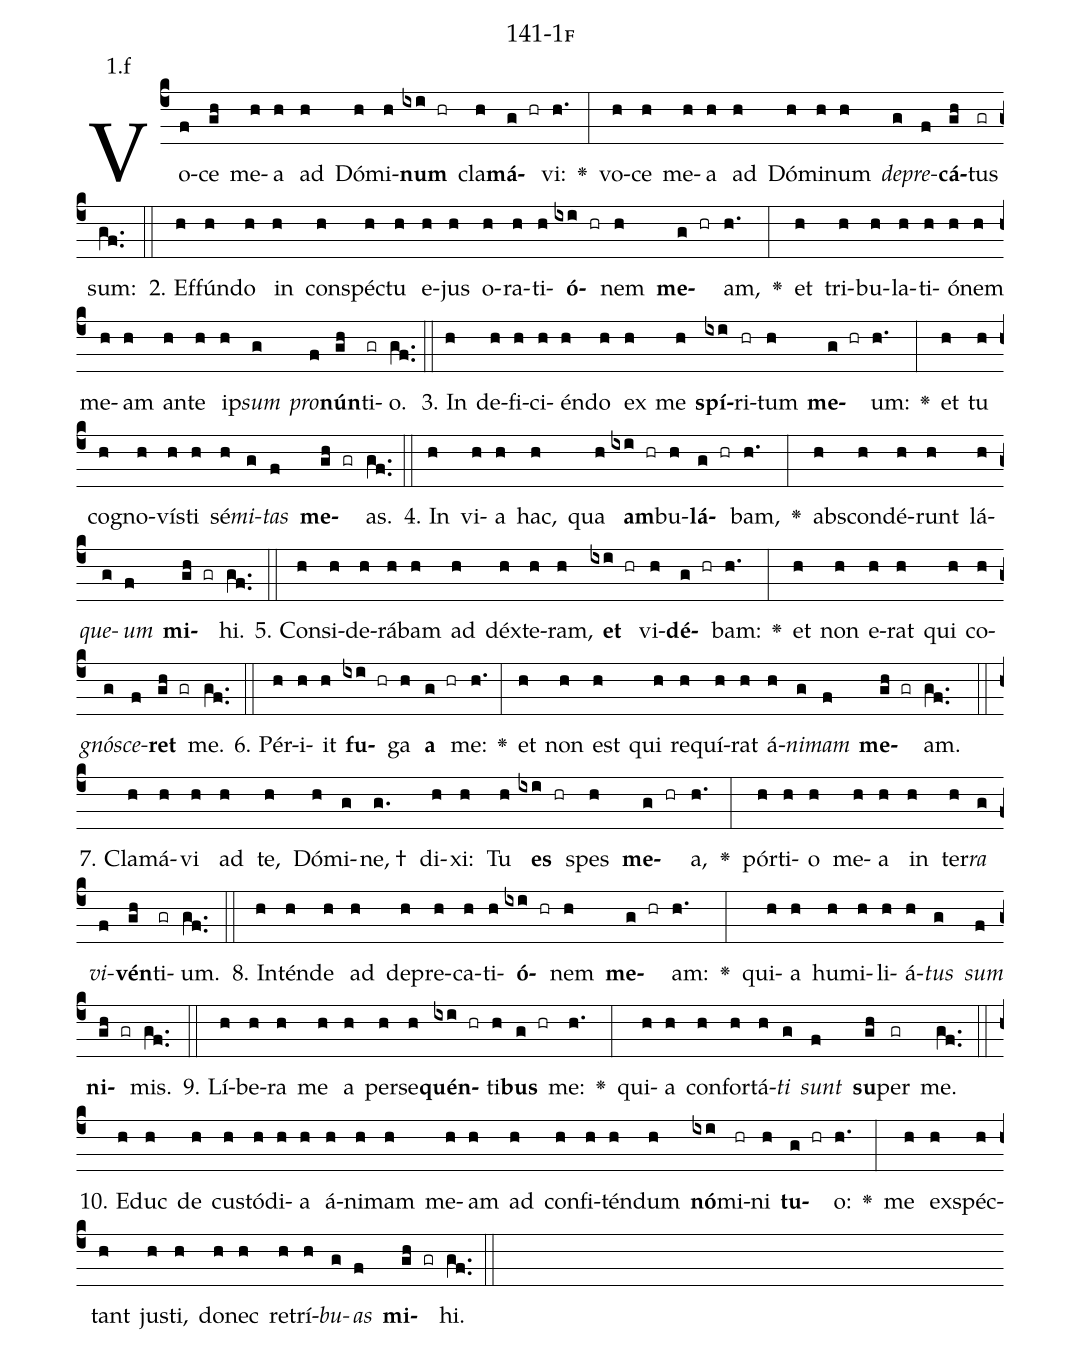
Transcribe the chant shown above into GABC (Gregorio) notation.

name: 141-1f;
annotation: 1.f;
%%
(c4)Vo(f)ce(gh) me(h)a(h) ad(h) Dó(h)mi(h)<b>num</b>(ixi hr) cla(h)<b>má</b>(g hr)vi:(h.) <v>\greheightstar</v>(:) vo(h)ce(h) me(h)a(h) ad(h) Dó(h)mi(h)num(h) <i>de</i>(g)<i>pre</i>(f)<b>cá</b>(gh)tus(gr) sum:(gf..) (::)
2. Ef(h)fún(h)do(h) in(h) con(h)spéc(h)tu(h) e(h)jus(h) o(h)ra(h)ti(h)<b>ó</b>(ixi hr)nem(h) <b>me</b>(g hr)am,(h.) <v>\greheightstar</v>(:) et(h) tri(h)bu(h)la(h)ti(h)ó(h)nem(h) me(h)am(h) an(h)te(h) ip(h)<i>sum</i>(g) <i>pro</i>(f)<b>nún</b>(gh)ti(gr)o.(gf..) (::)
3. In(h) de(h)fi(h)ci(h)én(h)do(h) ex(h) me(h) <b>spí</b>(ixi)ri(hr)tum(h) <b>me</b>(g hr)um:(h.) <v>\greheightstar</v>(:) et(h) tu(h) co(h)gno(h)vís(h)ti(h) sé(h)<i>mi</i>(g)<i>tas</i>(f) <b>me</b>(gh gr)as.(gf..) (::)
4. In(h) vi(h)a(h) hac,(h) qua(h) <b>am</b>(ixi hr)bu(h)<b>lá</b>(g hr)bam,(h.) <v>\greheightstar</v>(:) abs(h)con(h)dé(h)runt(h) lá(h)<i>que</i>(g)<i>um</i>(f) <b>mi</b>(gh gr)hi.(gf..) (::)
5. Con(h)si(h)de(h)rá(h)bam(h) ad(h) déx(h)te(h)ram,(h) <b>et</b>(ixi hr) vi(h)<b>dé</b>(g hr)bam:(h.) <v>\greheightstar</v>(:) et(h) non(h) e(h)rat(h) qui(h) co(h)<i>gnó</i>(g)<i>sce</i>(f)<b>ret</b>(gh gr) me.(gf..) (::)
6. Pér(h)i(h)it(h) <b>fu</b>(ixi hr)ga(h) <b>a</b>(g hr) me:(h.) <v>\greheightstar</v>(:) et(h) non(h) est(h) qui(h) re(h)quí(h)rat(h) á(h)<i>ni</i>(g)<i>mam</i>(f) <b>me</b>(gh gr)am.(gf..) (::)
7. Cla(h)má(h)vi(h) ad(h) te,(h) Dó(h)mi(g)ne, †(g.) di(h)xi:(h) Tu(h) <b>es</b>(ixi hr) spes(h) <b>me</b>(g hr)a,(h.) <v>\greheightstar</v>(:) pór(h)ti(h)o(h) me(h)a(h) in(h) ter(h)<i>ra</i>(g) <i>vi</i>(f)<b>vén</b>(gh)ti(gr)um.(gf..) (::)
8. In(h)tén(h)de(h) ad(h) de(h)pre(h)ca(h)ti(h)<b>ó</b>(ixi hr)nem(h) <b>me</b>(g hr)am:(h.) <v>\greheightstar</v>(:) qui(h)a(h) hu(h)mi(h)li(h)á(h)<i>tus</i>(g) <i>sum</i>(f) <b>ni</b>(gh gr)mis.(gf..) (::)
9. Lí(h)be(h)ra(h) me(h) a(h) per(h)se(h)<b>quén</b>(ixi hr)ti(h)<b>bus</b>(g hr) me:(h.) <v>\greheightstar</v>(:) qui(h)a(h) con(h)for(h)tá(h)<i>ti</i>(g) <i>sunt</i>(f) <b>su</b>(gh)per(gr) me.(gf..) (::)
10. E(h)duc(h) de(h) cus(h)tó(h)di(h)a(h) á(h)ni(h)mam(h) me(h)am(h) ad(h) con(h)fi(h)tén(h)dum(h) <b>nó</b>(ixi)mi(hr)ni(h) <b>tu</b>(g hr)o:(h.) <v>\greheightstar</v>(:) me(h) ex(h)spéc(h)tant(h) jus(h)ti,(h) do(h)nec(h) re(h)trí(h)<i>bu</i>(g)<i>as</i>(f) <b>mi</b>(gh gr)hi.(gf..) (::)
